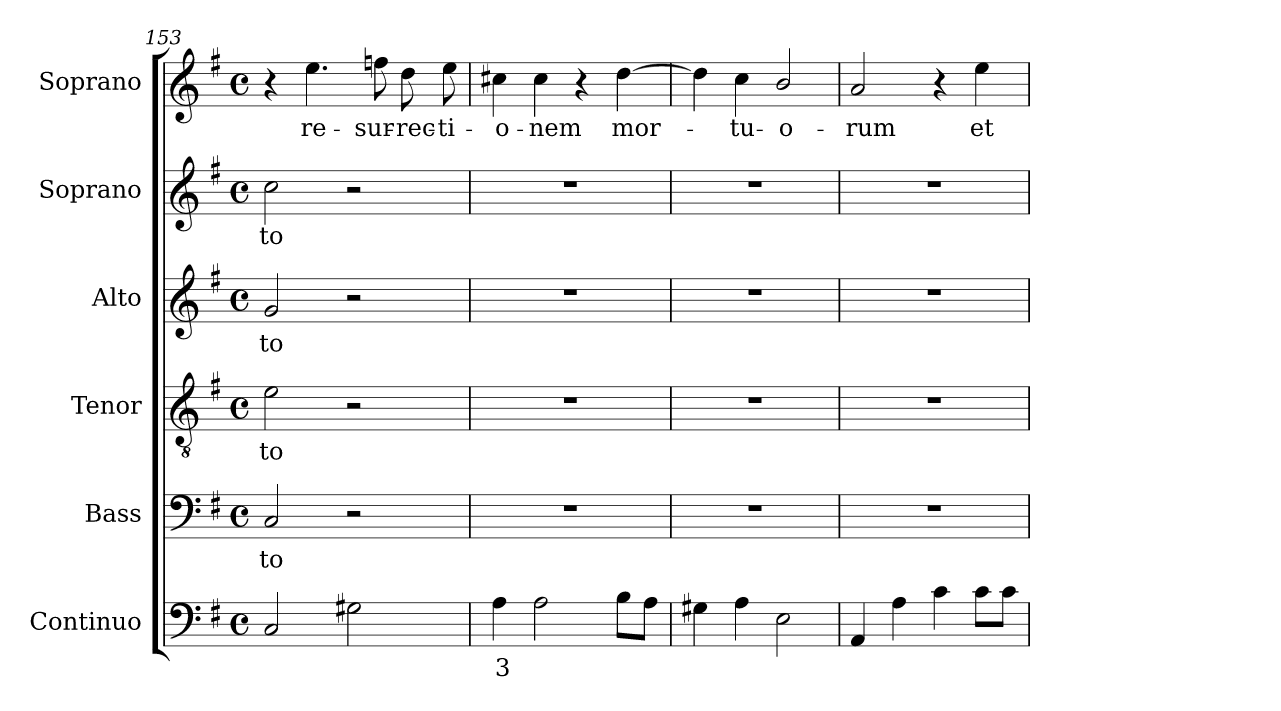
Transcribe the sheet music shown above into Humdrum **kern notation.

**kern	**text	**kern	**text	**kern	**text	**kern	**text	**kern	**text	**kern	**text
*part6	*part6	*part5	*part5	*part4	*part4	*part3	*part3	*part2	*part2	*part1	*part1
*staff6	*staff6	*staff5	*staff5	*staff4	*staff4	*staff3	*staff3	*staff2	*staff2	*staff1	*staff1
*I"Continuo	*	*I"Bass	*	*I"Tenor	*	*I"Alto	*	*I"Soprano	*	*I"Soprano	*
*I'Cont.	*	*I'B.	*	*I'T.	*	*I'A.	*	*I'S.	*	*I'S.	*
*clefF4	*	*clefF4	*	*clefGv2	*	*clefG2	*	*clefG2	*	*clefG2	*
*	*	*	*	*ITrd7c12	*	*	*	*	*	*	*
*k[f#]	*	*k[f#]	*	*k[f#]	*	*k[f#]	*	*k[f#]	*	*k[f#]	*
*G:	*	*G:	*	*G:	*	*G:	*	*G:	*	*G:	*
*M4/4	*	*M4/4	*	*M4/4	*	*M4/4	*	*M4/4	*	*M4/4	*
*met(c)	*	*met(c)	*	*met(c)	*	*met(c)	*	*met(c)	*	*met(c)	*
=153	=153	=153	=153	=153	=153	=153	=153	=153	=153	=153	=153
!	!	!	!LO:LY:b:color=#000000	!	!	!	!	!	!	!	!
!	!	!	!	!	!LO:LY:b:color=#000000	!	!	!	!	!	!
!	!	!	!	!	!	!	!LO:LY:b:color=#000000	!	!	!	!
!	!	!	!	!	!	!	!	!	!LO:LY:b:color=#000000	!	!
2Ci/	.	2Ci/	-to	2Ei\	-to	2gi/	-to	2cci\	-to	4r	.
!	!	!	!	!	!	!	!	!	!	!	!LO:LY:b:color=#000000
.	.	.	.	.	.	.	.	.	.	4.eei\	re-
2G#Xi\	.	2r	.	2r	.	2r	.	2r	.	.	.
!	!	!	!	!	!	!	!	!	!	!	!LO:LY:b:color=#000000
.	.	.	.	.	.	.	.	.	.	8ffni\	-sur-
!	!	!	!	!	!	!	!	!	!	!	!LO:LY:b:color=#000000
.	.	.	.	.	.	.	.	.	.	8ddi\	-rec-
!	!	!	!	!	!	!	!	!	!	!	!LO:LY:b:color=#000000
.	.	.	.	.	.	.	.	.	.	8eei\	-ti-
=154	=154	=154	=154	=154	=154	=154	=154	=154	=154	=154	=154
!	!LO:LY:b:color=#000000	!	!	!	!	!	!	!	!	!	!
!	!	!	!	!	!	!	!	!	!	!	!LO:LY:b:color=#000000
4Ai\	3	1r	.	1r	.	1r	.	1r	.	4cc#Xi\	-o-
!	!	!	!	!	!	!	!	!	!	!	!LO:LY:b:color=#000000
2Ai\	.	.	.	.	.	.	.	.	.	4cc#i\	-nem
.	.	.	.	.	.	.	.	.	.	4r	.
!	!	!	!	!	!	!	!	!	!	!	!LO:LY:b:color=#000000
8Bi\L	.	.	.	.	.	.	.	.	.	[4ddi\	mor-
8Ai\J	.	.	.	.	.	.	.	.	.	.	.
=155	=155	=155	=155	=155	=155	=155	=155	=155	=155	=155	=155
4G#Xi\	.	1r	.	1r	.	1r	.	1r	.	4ddi\]	.
!	!	!	!	!	!	!	!	!	!	!	!LO:LY:b:color=#000000
4Ai\	.	.	.	.	.	.	.	.	.	4cci\	-tu-
!	!	!	!	!	!	!	!	!	!	!	!LO:LY:b:color=#000000
2Ei\	.	.	.	.	.	.	.	.	.	2bi/	-o-
=156	=156	=156	=156	=156	=156	=156	=156	=156	=156	=156	=156
!	!	!	!	!	!	!	!	!	!	!	!LO:LY:b:color=#000000
4AAi/	.	1r	.	1r	.	1r	.	1r	.	2ai/	-rum
4Ai\	.	.	.	.	.	.	.	.	.	.	.
4ci\	.	.	.	.	.	.	.	.	.	4r	.
!	!	!	!	!	!	!	!	!	!	!	!LO:LY:b:color=#000000
8ci\L	.	.	.	.	.	.	.	.	.	4eei\	et
8ci\J	.	.	.	.	.	.	.	.	.	.	.
=	=	=	=	=	=	=	=	=	=	=	=
*-	*-	*-	*-	*-	*-	*-	*-	*-	*-	*-	*-
